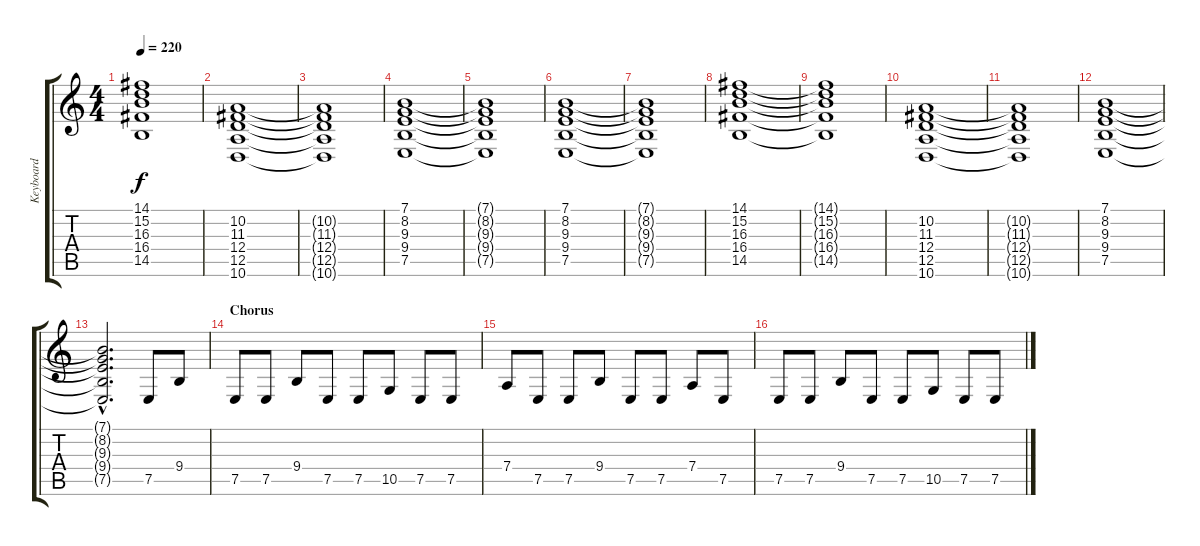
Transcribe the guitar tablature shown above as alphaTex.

\track ("Keyboard" "Keyboard") {instrument synthbrass1}
\staff {score tabs}
\tuning (E4 B3 G3 D3 A2 E2) {hide}
\ts (4 4)
\tempo 220
\clef g2
\ks c
(14.1{t} 15.2{t} 16.3{t} 16.4{t} 14.5{t}).1{dy f} |
(10.2 11.3 12.4 12.5 10.6).1 |
(10.2{t} 11.3{t} 12.4{t} 12.5{t} 10.6{t}).1 |
(7.1 8.2 9.3 9.4 7.5).1 |
(7.1{t} 8.2{t} 9.3{t} 9.4{t} 7.5{t}).1 |
(7.1 8.2 9.3 9.4 7.5).1 |
(7.1{t} 8.2{t} 9.3{t} 9.4{t} 7.5{t}).1 |
(14.1 15.2 16.3 16.4 14.5).1 |
(14.1{t} 15.2{t} 16.3{t} 16.4{t} 14.5{t}).1 |
(10.2 11.3 12.4 12.5 10.6).1 |
(10.2{t} 11.3{t} 12.4{t} 12.5{t} 10.6{t}).1 |
(7.1 8.2 9.3 9.4 7.5).1 |
(7.1{hac t} 8.2{hac t} 9.3{hac t} 9.4{hac t} 7.5{hac t}).2{d} 7.5.8 9.4.8 |
\section ("" "Chorus")
7.5.8 7.5.8 9.4.8 7.5.8 7.5.8 10.5.8 7.5.8 7.5.8 |
7.4.8 7.5.8 7.5.8 9.4.8 7.5.8 7.5.8 7.4.8 7.5.8 |
7.5.8 7.5.8 9.4.8 7.5.8 7.5.8 10.5.8 7.5.8 7.5.8
